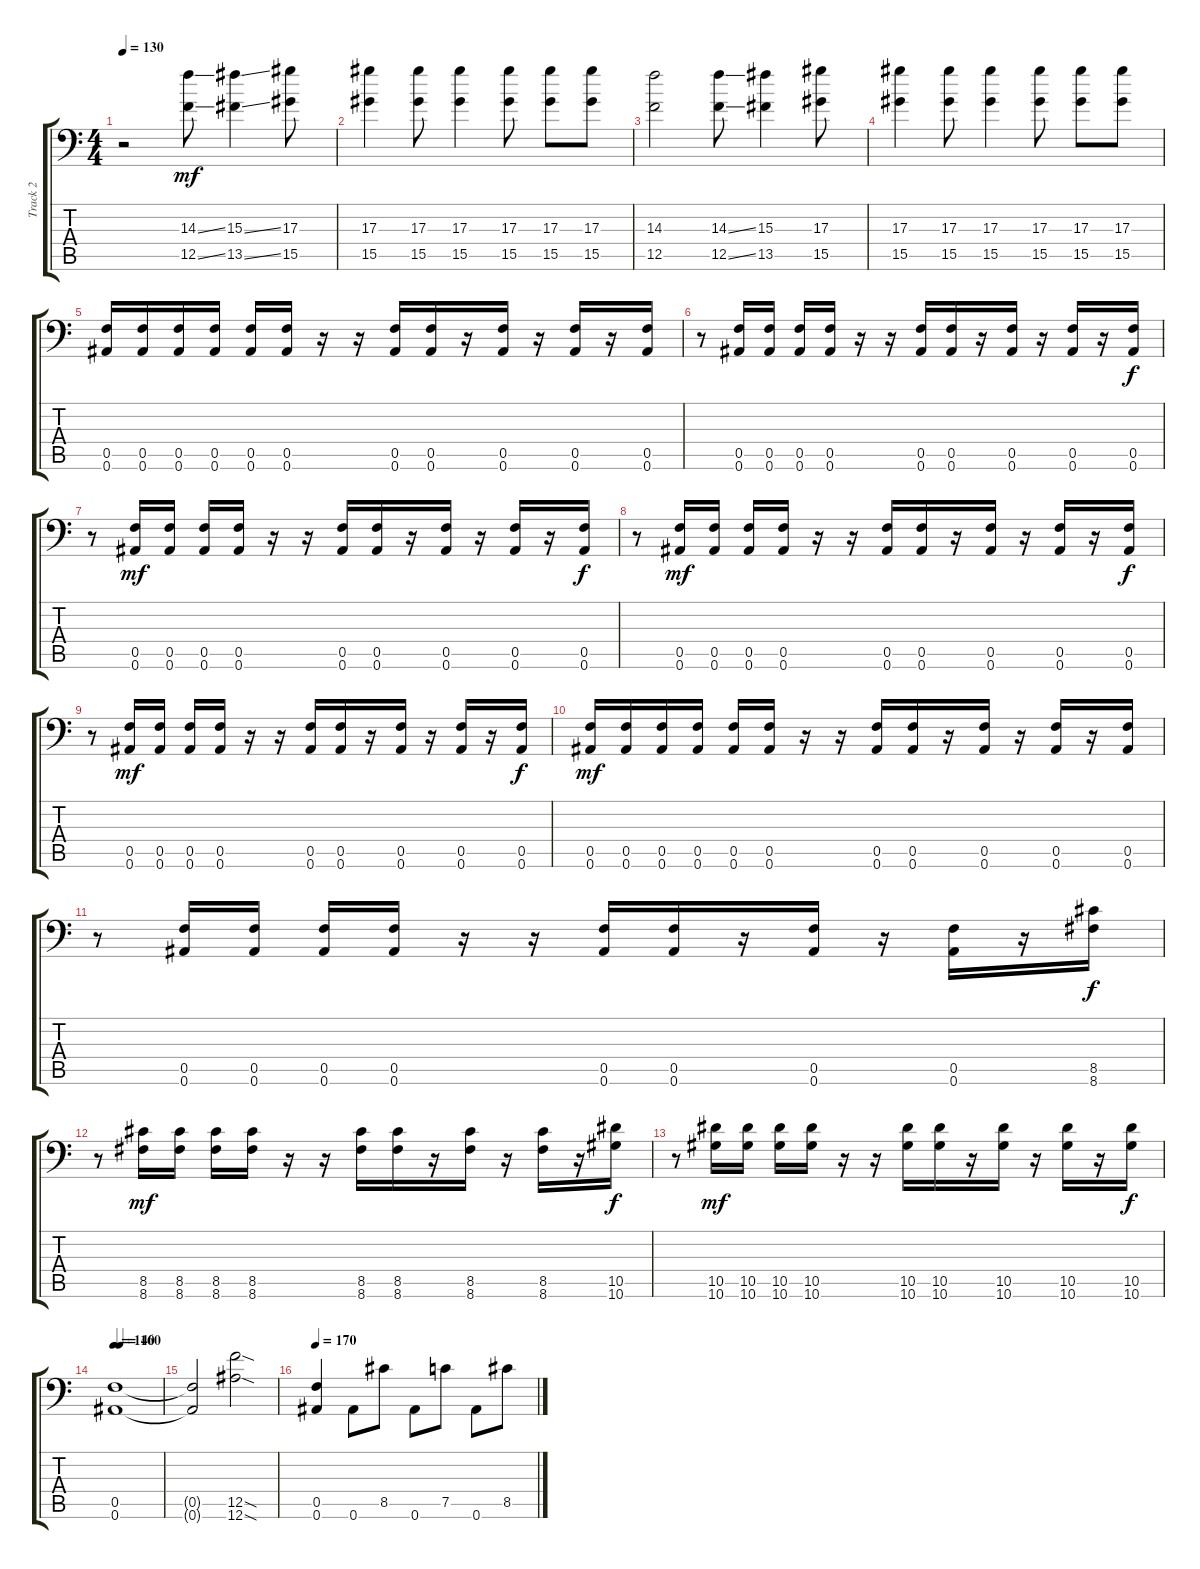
\track ("Track 2" "Track 2") {instrument distortionguitar}
\staff {score tabs}
\tuning (C4 G3 Eb3 Bb2 F2 Bb1) {hide}
\ts (4 4)
\tempo 130
\clef f4
\ks c
r.2{dy mf} (14.3{ss} 12.5{ss}).8 (15.3{ss} 13.5{ss}).4 (17.3 15.5).8 |
(17.3 15.5).4 (17.3 15.5).8 (17.3 15.5).4 (17.3 15.5).8 (17.3 15.5).8 (17.3 15.5).8 |
(14.3 12.5).2 (14.3{ss} 12.5{ss}).8 (15.3 13.5).4 (17.3 15.5).8 |
(17.3 15.5).4 (17.3 15.5).8 (17.3 15.5).4 (17.3 15.5).8 (17.3 15.5).8 (17.3 15.5).8 |
(0.5 0.6).16{volume 16} (0.5 0.6).16 (0.5 0.6).16 (0.5 0.6).16 (0.5 0.6).16 (0.5 0.6).16 r.16 r.16 (0.5 0.6).16 (0.5 0.6).16 r.16 (0.5 0.6).16 r.16 (0.5 0.6).16 r.16 (0.5 0.6).16 |
r.8 (0.5 0.6).16 (0.5 0.6).16 (0.5 0.6).16 (0.5 0.6).16 r.16 r.16 (0.5 0.6).16 (0.5 0.6).16 r.16 (0.5 0.6).16 r.16 (0.5 0.6).16 r.16 (0.5 0.6).16{dy f} |
r.8 (0.5 0.6).16{dy mf} (0.5 0.6).16 (0.5 0.6).16 (0.5 0.6).16 r.16 r.16 (0.5 0.6).16 (0.5 0.6).16 r.16 (0.5 0.6).16 r.16 (0.5 0.6).16 r.16 (0.5 0.6).16{dy f} |
r.8 (0.5 0.6).16{dy mf} (0.5 0.6).16 (0.5 0.6).16 (0.5 0.6).16 r.16 r.16 (0.5 0.6).16 (0.5 0.6).16 r.16 (0.5 0.6).16 r.16 (0.5 0.6).16 r.16 (0.5 0.6).16{dy f} |
r.8 (0.5 0.6).16{dy mf} (0.5 0.6).16 (0.5 0.6).16 (0.5 0.6).16 r.16 r.16 (0.5 0.6).16 (0.5 0.6).16 r.16 (0.5 0.6).16 r.16 (0.5 0.6).16 r.16 (0.5 0.6).16{dy f} |
(0.5 0.6).16{dy mf volume 16} (0.5 0.6).16 (0.5 0.6).16 (0.5 0.6).16 (0.5 0.6).16 (0.5 0.6).16 r.16 r.16 (0.5 0.6).16 (0.5 0.6).16 r.16 (0.5 0.6).16 r.16 (0.5 0.6).16 r.16 (0.5 0.6).16 |
r.8 (0.5 0.6).16 (0.5 0.6).16 (0.5 0.6).16 (0.5 0.6).16 r.16 r.16 (0.5 0.6).16 (0.5 0.6).16 r.16 (0.5 0.6).16 r.16 (0.5 0.6).16 r.16 (8.5 8.6).16{dy f} |
r.8 (8.5 8.6).16{dy mf} (8.5 8.6).16 (8.5 8.6).16 (8.5 8.6).16 r.16 r.16 (8.5 8.6).16 (8.5 8.6).16 r.16 (8.5 8.6).16 r.16 (8.5 8.6).16 r.16 (10.5 10.6).16{dy f} |
r.8 (10.5 10.6).16{dy mf} (10.5 10.6).16 (10.5 10.6).16 (10.5 10.6).16 r.16 r.16 (10.5 10.6).16 (10.5 10.6).16 r.16 (10.5 10.6).16 r.16 (10.5 10.6).16 r.16 (10.5 10.6).16{dy f} |
\tempo 140
\tempo (160 0.125)
(0.5 0.6).1 |
(0.5{t} 0.6{t}).2 (12.5{sod} 12.6{sod}).2 |
\tempo 170
(0.5 0.6).4 0.6.8 8.5.8 0.6.8 7.5.8 0.6.8 8.5.8
